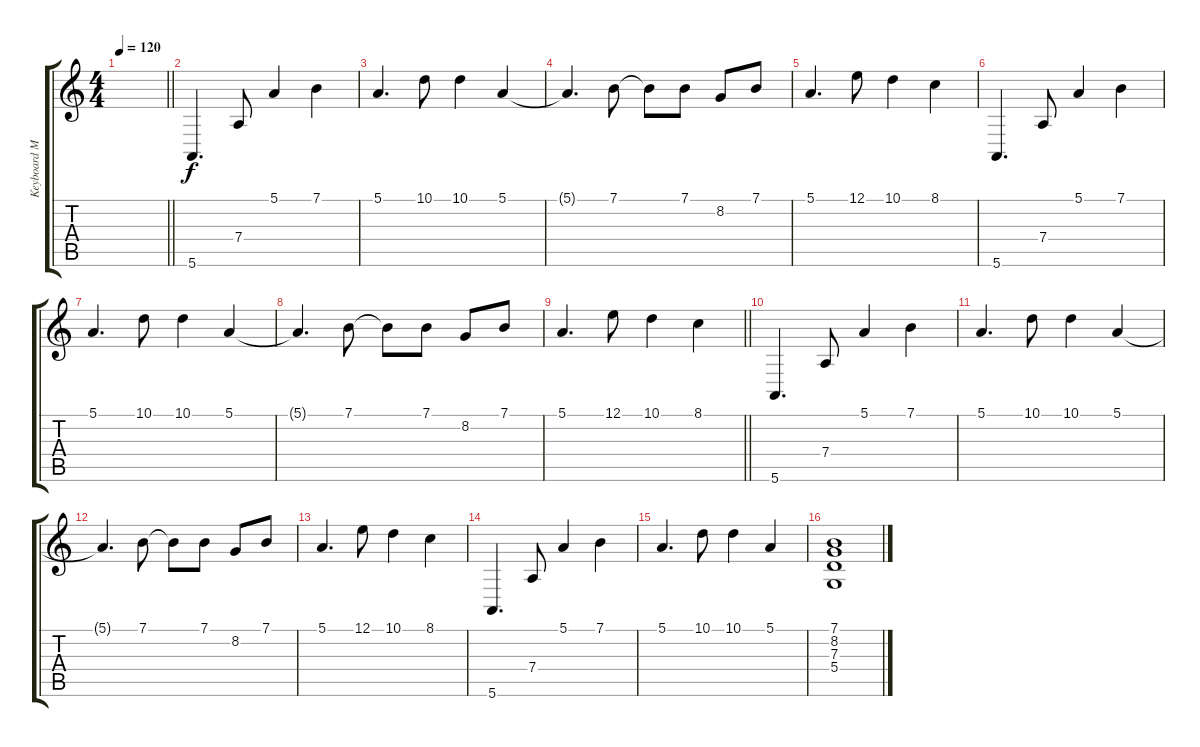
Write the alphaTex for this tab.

\track ("Keyboard Melody" "Keyboard M") {instrument pad3polysynth}
\staff {score tabs}
\tuning (E4 B3 G3 D3 A2 E2) {hide}
\ts (4 4)
\tempo 120
\clef g2
\barLineRight lightlight
\ks c
|
5.6.4{d} 7.4.8 5.1.4 7.1.4 |
5.1.4{d} 10.1.8 10.1.4 5.1.4 |
5.1{t}.4{d} 7.1.8 7.1{t}.8 7.1.8 8.2.8 7.1.8 |
5.1.4{d} 12.1.8 10.1.4 8.1.4 |
5.6.4{d} 7.4.8 5.1.4 7.1.4 |
5.1.4{d} 10.1.8 10.1.4 5.1.4 |
5.1{t}.4{d} 7.1.8 7.1{t}.8 7.1.8 8.2.8 7.1.8 |
\barLineRight lightlight
5.1.4{d} 12.1.8 10.1.4 8.1.4 |
5.6.4{d} 7.4.8 5.1.4 7.1.4 |
5.1.4{d} 10.1.8 10.1.4 5.1.4 |
5.1{t}.4{d} 7.1.8 7.1{t}.8 7.1.8 8.2.8 7.1.8 |
5.1.4{d} 12.1.8 10.1.4 8.1.4 |
5.6.4{d} 7.4.8 5.1.4 7.1.4 |
5.1.4{d} 10.1.8 10.1.4 5.1.4 |
(7.1 8.2 7.3 5.4).1
